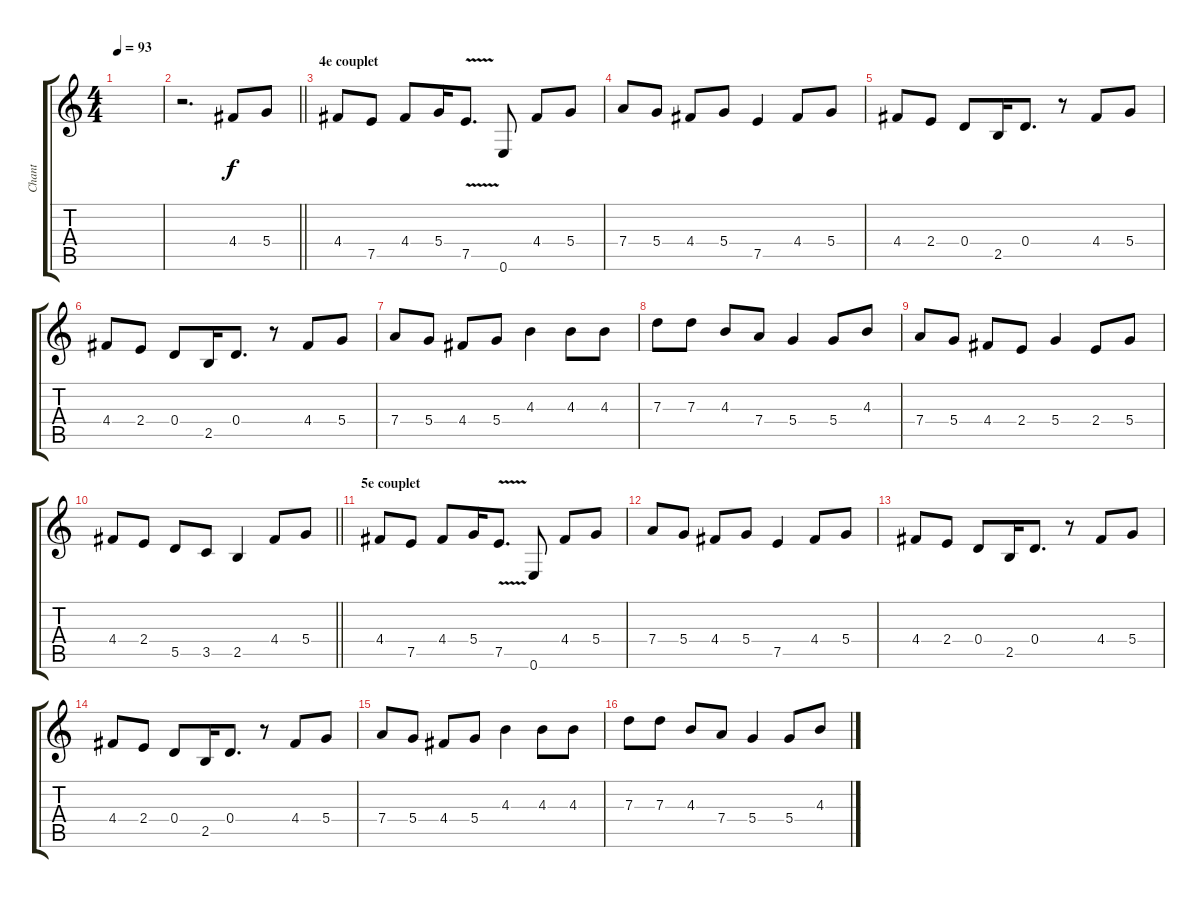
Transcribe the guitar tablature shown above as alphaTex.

\track ("Chant" "Chant") {instrument acousticguitarsteel}
\staff {score tabs}
\tuning (E4 B3 G3 D3 A2 E2) {hide}
\ts (4 4)
\tempo 93
\clef g2
\ks c
|
\barLineRight lightlight
r.2{d} 4.4.8 5.4.8 |
\section ("" "4e couplet")
4.4.8 7.5.8 4.4.8 5.4.16 7.5{v}.8{d} 0.6.8 4.4.8 5.4.8 |
7.4.8 5.4.8 4.4.8 5.4.8 7.5.4 4.4.8 5.4.8 |
4.4.8 2.4.8 0.4.8 2.5.16 0.4.8{d} r.8 4.4.8 5.4.8 |
4.4.8 2.4.8 0.4.8 2.5.16 0.4.8{d} r.8 4.4.8 5.4.8 |
7.4.8 5.4.8 4.4.8 5.4.8 4.3.4 4.3.8 4.3.8 |
7.3.8 7.3.8 4.3.8 7.4.8 5.4.4 5.4.8 4.3.8 |
7.4.8 5.4.8 4.4.8 2.4.8 5.4.4 2.4.8 5.4.8 |
\barLineRight lightlight
4.4.8 2.4.8 5.5.8 3.5.8 2.5.4 4.4.8 5.4.8 |
\section ("" "5e couplet")
4.4.8 7.5.8 4.4.8 5.4.16 7.5{v}.8{d} 0.6.8 4.4.8 5.4.8 |
7.4.8 5.4.8 4.4.8 5.4.8 7.5.4 4.4.8 5.4.8 |
4.4.8 2.4.8 0.4.8 2.5.16 0.4.8{d} r.8 4.4.8 5.4.8 |
4.4.8 2.4.8 0.4.8 2.5.16 0.4.8{d} r.8 4.4.8 5.4.8 |
7.4.8 5.4.8 4.4.8 5.4.8 4.3.4 4.3.8 4.3.8 |
7.3.8 7.3.8 4.3.8 7.4.8 5.4.4 5.4.8 4.3.8
